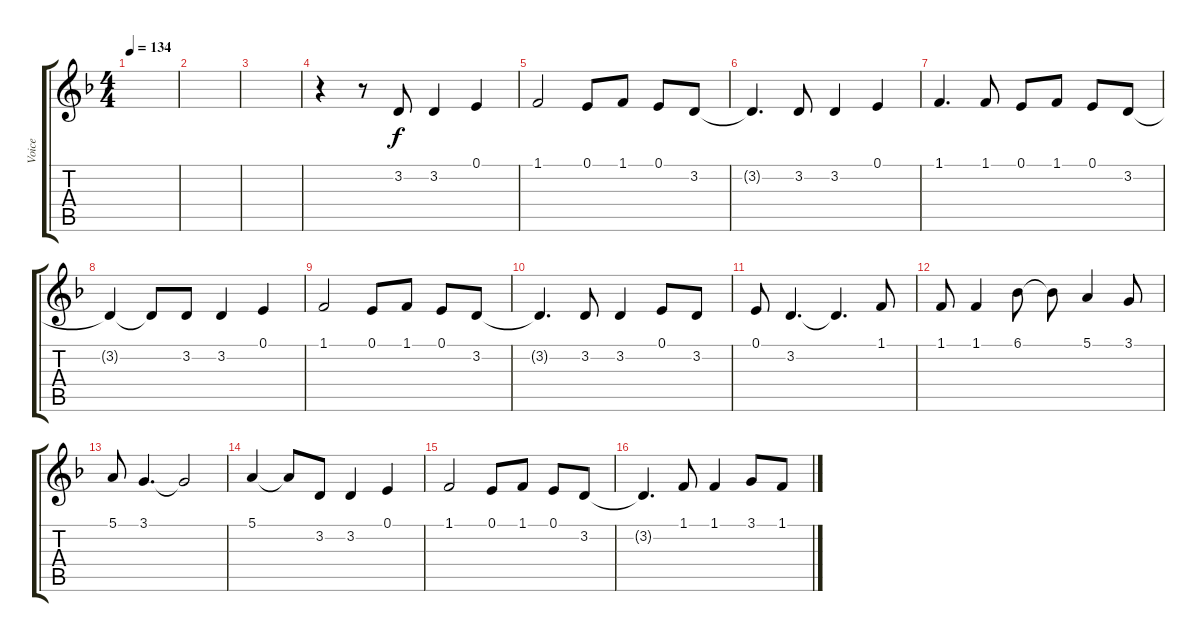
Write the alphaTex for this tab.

\track ("Voice" "Voice") {instrument fx5brightness}
\staff {score tabs}
\tuning (E4 B3 G3 D3 A2 E2) {hide}
\ts (4 4)
\tempo 134
\clef g2
\ks f
|
|
|
r.4 r.8 3.2.8 3.2.4 0.1.4 |
1.1.2 0.1.8 1.1.8 0.1.8 3.2.8 |
3.2{t}.4{d} 3.2.8 3.2.4 0.1.4 |
1.1.4{d} 1.1.8 0.1.8 1.1.8 0.1.8 3.2.8 |
3.2{t}.4 3.2{t}.8 3.2.8 3.2.4 0.1.4 |
1.1.2 0.1.8 1.1.8 0.1.8 3.2.8 |
3.2{t}.4{d} 3.2.8 3.2.4 0.1.8 3.2.8 |
0.1.8 3.2.4{d} 3.2{t}.4{d} 1.1.8 |
1.1.8 1.1.4 6.1.8 6.1{t}.8 5.1.4 3.1.8 |
5.1.8 3.1.4{d} 3.1{t}.2 |
5.1.4 5.1{t}.8 3.2.8 3.2.4 0.1.4 |
1.1.2 0.1.8 1.1.8 0.1.8 3.2.8 |
3.2{t}.4{d} 1.1.8 1.1.4 3.1.8 1.1.8
